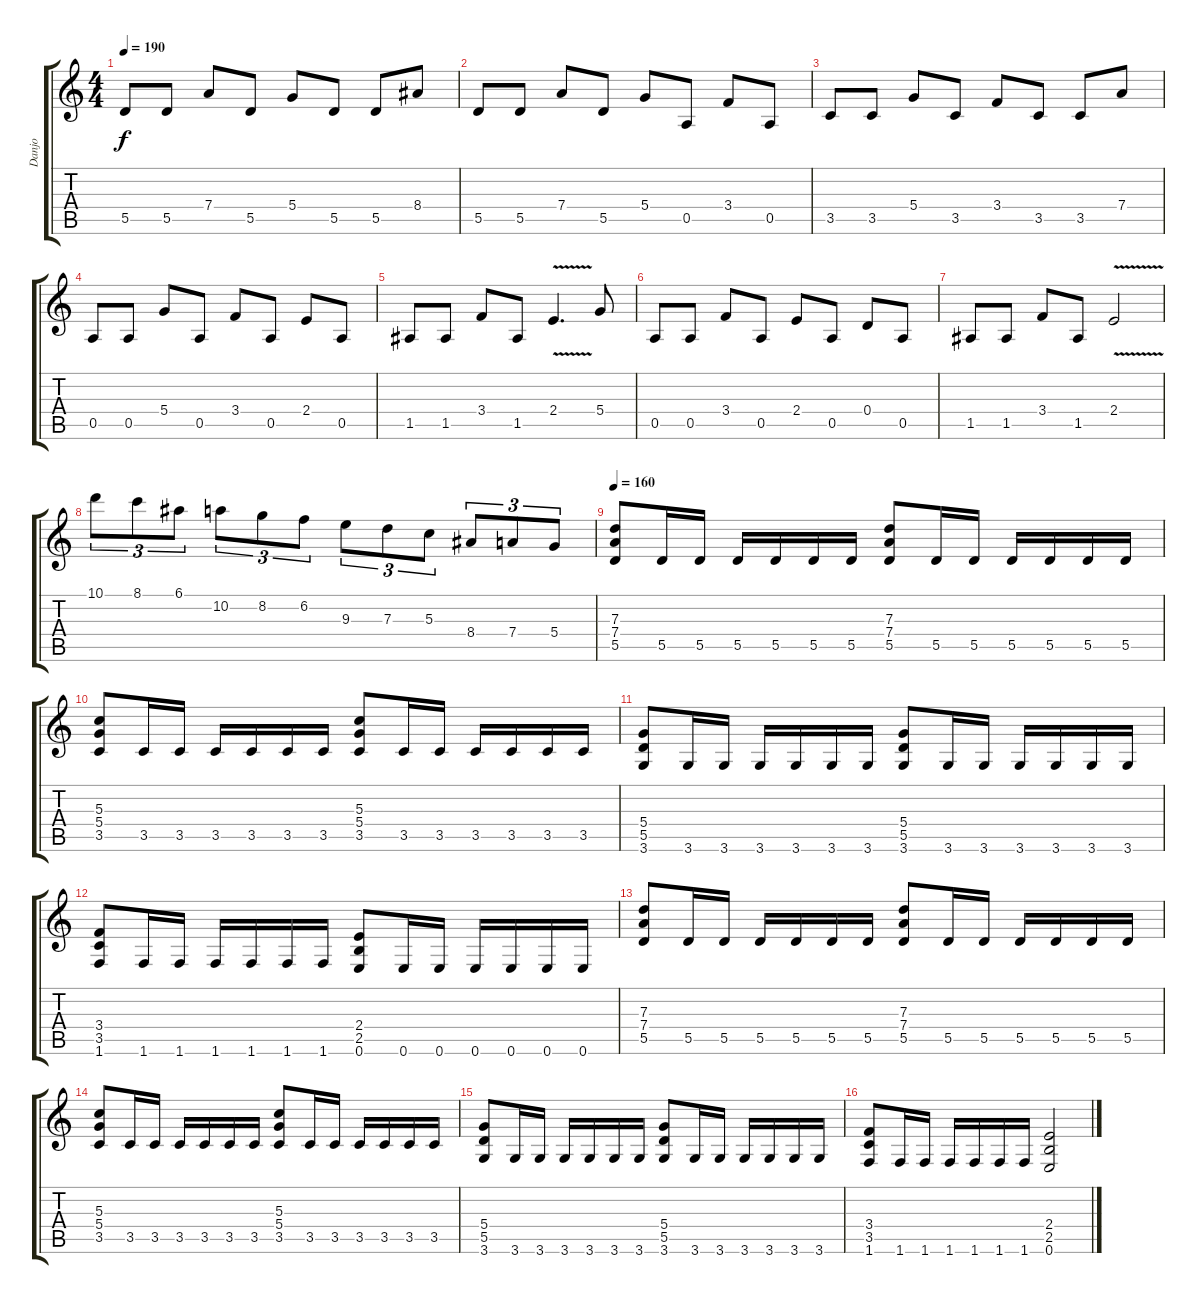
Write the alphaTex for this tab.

\track ("Danjo" "Danjo") {instrument distortionguitar}
\staff {score tabs}
\tuning (E4 B3 G3 D3 A2 E2) {hide}
\ts (4 4)
\tempo 190
\clef g2
\ks c
5.5.8{dy f} 5.5.8 7.4.8 5.5.8 5.4.8 5.5.8 5.5.8 8.4.8 |
5.5.8 5.5.8 7.4.8 5.5.8 5.4.8 0.5.8 3.4.8 0.5.8 |
3.5.8 3.5.8 5.4.8 3.5.8 3.4.8 3.5.8 3.5.8 7.4.8 |
0.5.8 0.5.8 5.4.8 0.5.8 3.4.8 0.5.8 2.4.8 0.5.8 |
1.5.8 1.5.8 3.4.8 1.5.8 2.4{v}.4{d} 5.4.8 |
0.5.8 0.5.8 3.4.8 0.5.8 2.4.8 0.5.8 0.4.8 0.5.8 |
1.5.8 1.5.8 3.4.8 1.5.8 2.4{v}.2 |
10.1.8{tu (3 2)} 8.1.8{tu (3 2)} 6.1.8{tu (3 2)} 10.2.8{tu (3 2)} 8.2.8{tu (3 2)} 6.2.8{tu (3 2)} 9.3.8{tu (3 2)} 7.3.8{tu (3 2)} 5.3.8{tu (3 2)} 8.4.8{tu (3 2)} 7.4.8{tu (3 2)} 5.4.8{tu (3 2)} |
\tempo 160
(7.3 7.4 5.5).8 5.5.16 5.5.16 5.5.16 5.5.16 5.5.16 5.5.16 (7.3 7.4 5.5).8 5.5.16 5.5.16 5.5.16 5.5.16 5.5.16 5.5.16 |
(5.3 5.4 3.5).8 3.5.16 3.5.16 3.5.16 3.5.16 3.5.16 3.5.16 (5.3 5.4 3.5).8 3.5.16 3.5.16 3.5.16 3.5.16 3.5.16 3.5.16 |
(5.4 5.5 3.6).8 3.6.16 3.6.16 3.6.16 3.6.16 3.6.16 3.6.16 (5.4 5.5 3.6).8 3.6.16 3.6.16 3.6.16 3.6.16 3.6.16 3.6.16 |
(3.4 3.5 1.6).8 1.6.16 1.6.16 1.6.16 1.6.16 1.6.16 1.6.16 (2.4 2.5 0.6).8 0.6.16 0.6.16 0.6.16 0.6.16 0.6.16 0.6.16 |
(7.3 7.4 5.5).8 5.5.16 5.5.16 5.5.16 5.5.16 5.5.16 5.5.16 (7.3 7.4 5.5).8 5.5.16 5.5.16 5.5.16 5.5.16 5.5.16 5.5.16 |
(5.3 5.4 3.5).8 3.5.16 3.5.16 3.5.16 3.5.16 3.5.16 3.5.16 (5.3 5.4 3.5).8 3.5.16 3.5.16 3.5.16 3.5.16 3.5.16 3.5.16 |
(5.4 5.5 3.6).8 3.6.16 3.6.16 3.6.16 3.6.16 3.6.16 3.6.16 (5.4 5.5 3.6).8 3.6.16 3.6.16 3.6.16 3.6.16 3.6.16 3.6.16 |
(3.4 3.5 1.6).8 1.6.16 1.6.16 1.6.16 1.6.16 1.6.16 1.6.16 (2.4 2.5 0.6).2
